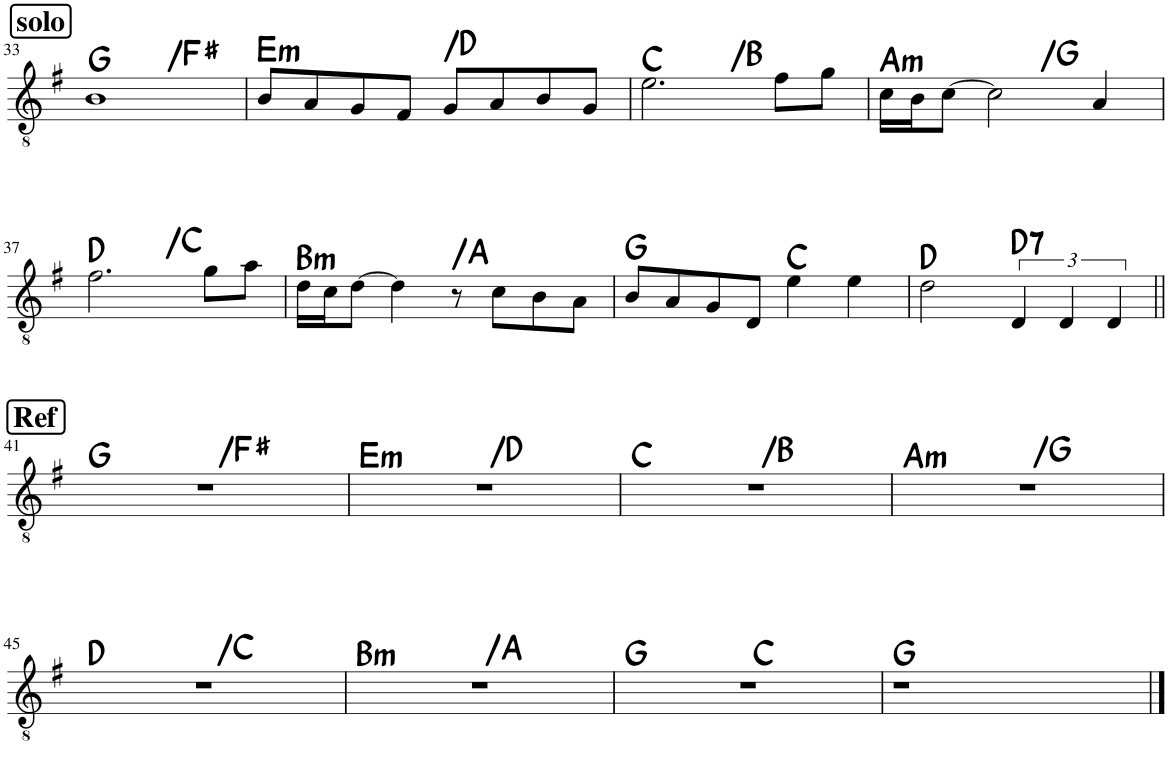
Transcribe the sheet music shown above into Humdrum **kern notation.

**kern	**harte
*part1	*part1
*staff1	*
*I"Classical Guitar	*
*I'Guit.	*
!!LO:PB:g=z
*clefGv2	*
*k[f#]	*
*M4/4	*
!!LO:REH:place=s1:a:B:rj:fs=14:t=solo
=33	=33
!	!LO:H:n=2:kt=N.C.
1B	G:maj N
=34	=34
!	!LO:H:kt=m
8B/L	E:min
8A/	.
8G/	.
8F#/J	.
!	!LO:H:kt=N.C.
8G/L	N
8A/	.
8B/	.
8G/J	.
=35	=35
!	!LO:H:n=2:kt=N.C.
2.e\	C:maj N
8f#\L	.
8g\J	.
=36	=36
!	!LO:H:kt=m
16c\LL	A:min
16B\J	.
[8c\J	.
!	!LO:H:kt=N.C.
2c\]	N
4A/	.
!!LO:LB:g=z
=37	=37
!	!LO:H:n=2:kt=N.C.
2.f#\	D:maj N
8g\L	.
8a\J	.
=38	=38
!	!LO:H:kt=m
16d\LL	B:min
16c\J	.
[8d\J	.
4d\]	.
!	!LO:H:kt=N.C.
8r	N
8c\L	.
8B\	.
8A\J	.
=39	=39
8B/L	G:maj
8A/	.
8G/	.
8D/J	.
4e\	C:maj
4e\	.
=40	=40
2d\	D:maj
!	!LO:H:kt=7
6D/	D:7
6D/	.
6D/	.
!!LO:LB:g=z
!!LO:REH:place=s1:a:B:rj:fs=14:t=Ref
=41||	=41||
!	!LO:H:n=2:kt=N.C.
1r	G:maj N
=42	=42
!	!LO:H:n=1:kt=m
!	!LO:H:n=2:kt=N.C.
1r	E:min N
=43	=43
!	!LO:H:n=2:kt=N.C.
1r	C:maj N
=44	=44
!	!LO:H:n=1:kt=m
!	!LO:H:n=2:kt=N.C.
1r	A:min N
!!LO:LB:g=z
=45	=45
!	!LO:H:n=2:kt=N.C.
1r	D:maj N
=46	=46
!	!LO:H:n=1:kt=m
!	!LO:H:n=2:kt=N.C.
1r	B:min N
=47	=47
*^	*
1r	2ryy	G:maj
.	2ryy	C:maj
*v	*v	*
=48	=48
1r	G:maj
==	==
*-	*-
